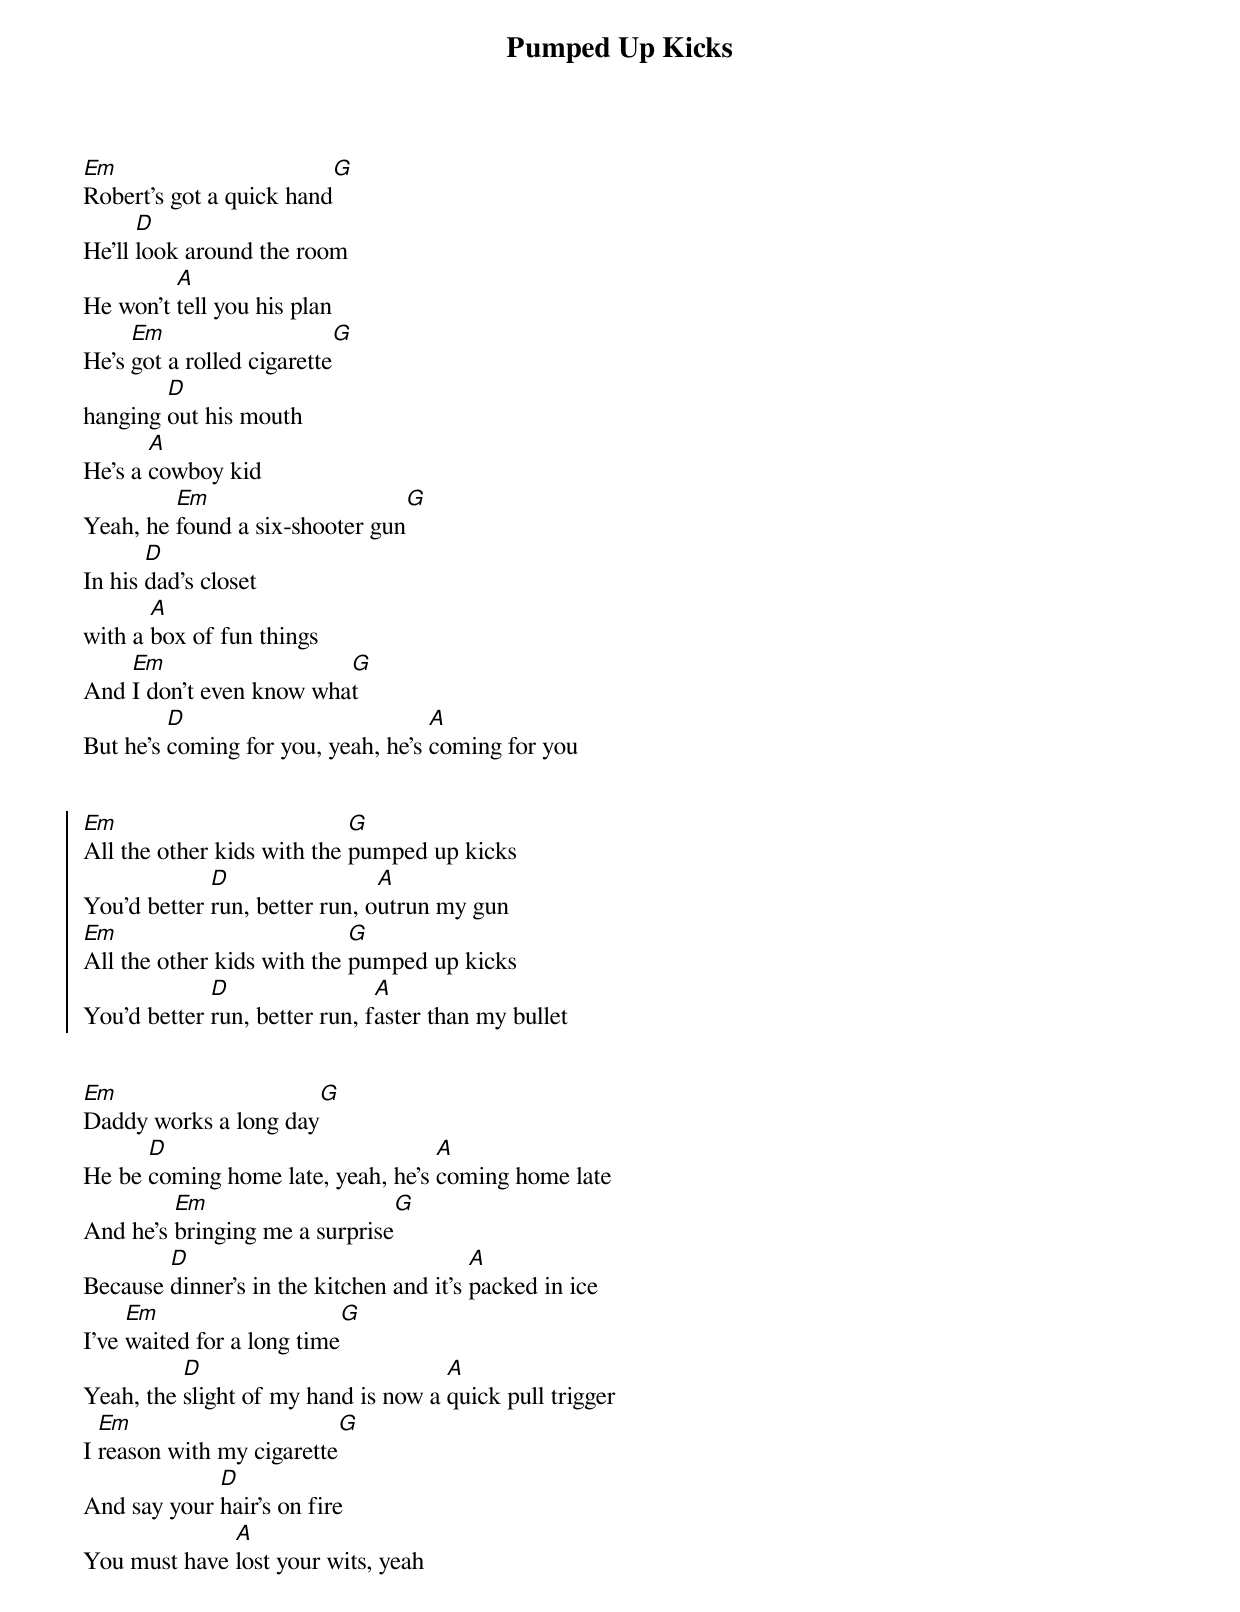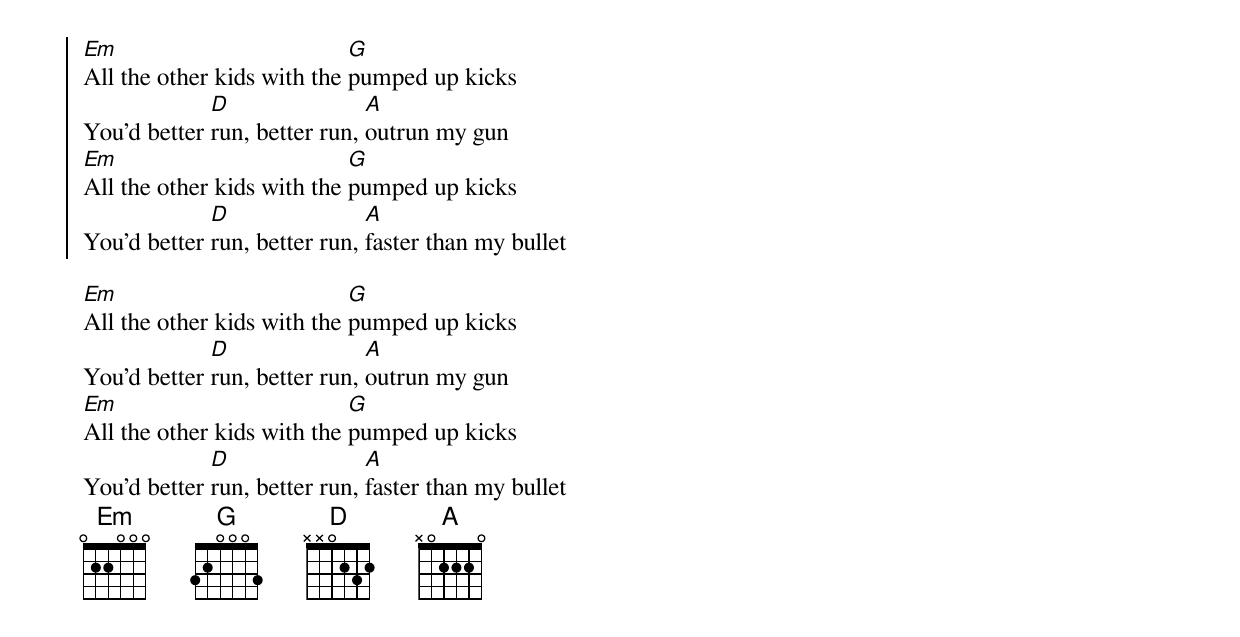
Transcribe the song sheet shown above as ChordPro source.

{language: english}
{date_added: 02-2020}
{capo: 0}
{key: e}
{title: Pumped Up Kicks}
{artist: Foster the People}
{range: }

{start_of_verse}
[Em]Robert's got a quick hand[G]
He'll [D]look around the room
He won't [A]tell you his plan
He's [Em]got a rolled cigarette[G]
hanging [D]out his mouth
He's a [A]cowboy kid
Yeah, he [Em]found a six-shooter gun[G]
In his [D]dad's closet
with a [A]box of fun things
And [Em]I don't even know wha[G]t
But he's [D]coming for you, yeah, he's [A]coming for you
{end_of_verse}


{start_of_chorus}
[Em]All the other kids with the [G]pumped up kicks
You'd better [D]run, better run, o[A]utrun my gun
[Em]All the other kids with the [G]pumped up kicks
You'd better [D]run, better run, f[A]aster than my bullet
{end_of_chorus}


{start_of_verse}
[Em]Daddy works a long day[G]
He be [D]coming home late, yeah, he's [A]coming home late
And he's [Em]bringing me a surprise[G]
Because [D]dinner's in the kitchen and it's [A]packed in ice
I've [Em]waited for a long time[G]
Yeah, the [D]slight of my hand is now a [A]quick pull trigger
I [Em]reason with my cigarette[G]
And say your [D]hair's on fire
You must have [A]lost your wits, yeah
{end_of_verse}


{start_of_chorus}
[Em]All the other kids with the [G]pumped up kicks
You'd better [D]run, better run, [A]outrun my gun
[Em]All the other kids with the [G]pumped up kicks
You'd better [D]run, better run, [A]faster than my bullet
{end_of_chorus}

[Em]All the other kids with the [G]pumped up kicks
You'd better [D]run, better run, [A]outrun my gun
[Em]All the other kids with the [G]pumped up kicks
You'd better [D]run, better run, [A]faster than my bullet
